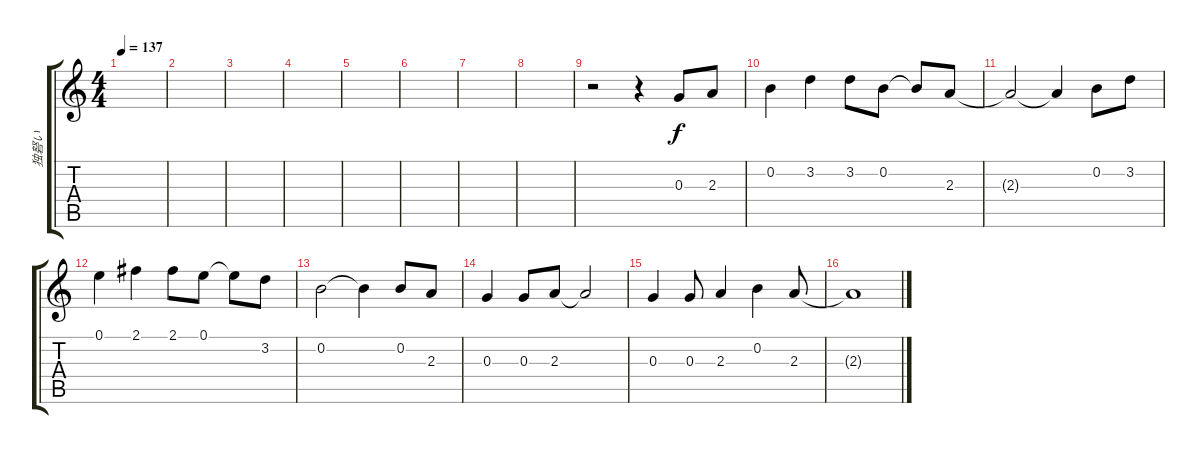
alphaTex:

\track ("独砮い" "独砮い") {instrument guitarharmonics}
\staff {score tabs}
\tuning (E4 B3 G3 D3 A2 E2) {hide}
\ts (4 4)
\tempo 137
\clef g2
\ks c
|
|
|
|
|
|
|
|
r.2 r.4 0.3.8 2.3.8 |
0.2.4 3.2.4 3.2.8 0.2.8 0.2{t}.8 2.3.8 |
2.3{t}.2 2.3{t}.4 0.2.8 3.2.8 |
0.1.4 2.1.4 2.1.8 0.1.8 0.1{t}.8 3.2.8 |
0.2.2 0.2{t}.4 0.2.8 2.3.8 |
0.3.4 0.3.8 2.3.8 2.3{t}.2 |
0.3.4 0.3.8 2.3.4 0.2.4 2.3.8 |
2.3{t}.1
